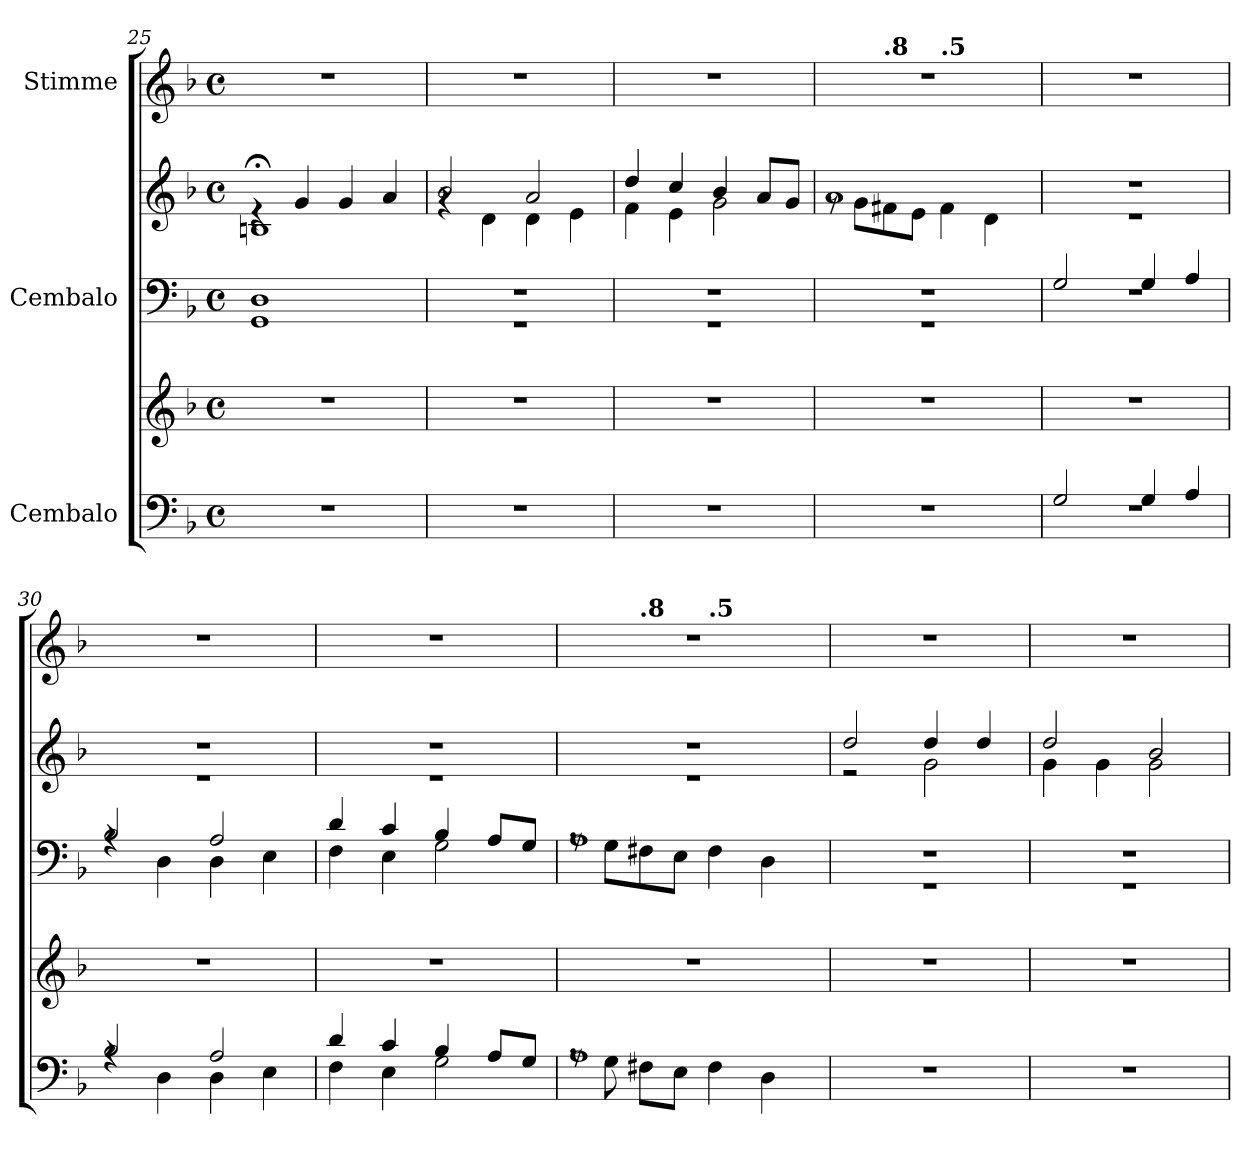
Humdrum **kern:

**kern	**kern	**kern	**kern	**kern
*part3	*part3	*part2	*part2	*part1
*staff5	*staff4	*staff3	*staff2	*staff1
*I"Cembalo	*	*I"Cembalo	*	*I"Stimme
!!LO:LB:g=z
*clefF4	*clefG2	*clefF4	*clefG2	*clefG2
*k[b-]	*k[b-]	*k[b-]	*k[b-]	*k[b-]
*M4/4	*M4/4	*M4/4	*M4/4	*M4/4
*met(c)	*met(c)	*met(c)	*met(c)	*met(c)
*MM100	*MM100	*MM100	*MM100	*MM100
=25	=25	=25	=25	=25
*	*	*^	*^	*
!	!	!	!	!	!	!LO:TX:B:t=2. Variatio.
*	*	*	*	*	*	*^
1r	1r	1GGyy: 1D: 1Bnyy:	1GG	4r;<e	1Bn	1r	4ryy
*	*	*	*	*	*	*MM120	*
.	.	.	.	4g/	.	.	2.ryy
.	.	.	.	4g/	.	.	.
.	.	.	.	4a/	.	.	.
*	*	*	*	*	*	*v	*v
=26	=26	=26	=26	=26	=26	=26
1r	1r	1rGG	1rF	2b-/	4rg	1r
.	.	.	.	.	4d\	.
.	.	.	.	2a/	4d\	.
.	.	.	.	.	4e\	.
=27	=27	=27	=27	=27	=27	=27
1r	1r	1rGG	1rF	4dd/	4f\	1r
.	.	.	.	4cc/	4e\	.
.	.	.	.	4b-/	2g\	.
.	.	.	.	8a/L	.	.
.	.	.	.	8g/J	.	.
=28	=28	=28	=28	=28	=28	=28
*	*	*	*	*	*	*MM120
*	*	*	*	*	*	*^
*	*	*	*	*	*	*	*^
*	*	*	*	*	*	*	*	*^
*	*	*	*	*	*	*	*	*	*^
1r	1r	1rGG	1rF	1a	8rg	1r	4ryy	2ryy	4.ryy	2.ryy
.	.	.	.	.	8g\L	.	.	.	.	.
*	*	*	*	*	*	*MM119	*	*	*	*
!	!	!	!	!	!	!	!LO:TX:a:B:t=.8	!	!	!
.	.	.	.	.	8f#X\	.	2.ryy	.	.	.
*	*	*	*	*	*	*MM119	*	*	*	*
.	.	.	.	.	8e\J	.	.	.	2ryy	.
*	*	*	*	*	*	*MM116	*	*	*	*
!	!	!	!	!	!	!	!	!LO:TX:a:B:t=.5	!	!
.	.	.	.	.	4f#\	.	.	2ryy	.	.
*	*	*	*	*	*	*MM100	*	*	*	*
.	.	.	.	.	4d\	.	.	.	.	4ryy
.	.	.	.	.	.	.	.	.	8ryy	.
*	*	*	*	*v	*v	*	*	*	*	*
*	*	*	*	*	*v	*v	*v	*v	*v
!!LO:LB:g=z
=29	=29	=29	=29	=29	=29
*	*	*	*	*	*MM120
*^	*	*	*	*^	*
*	*	*	*	*	*	*^	*
2G/	1rF	1r	2G/	1rF	1re	1rdd	4f/yy	1r
.	.	.	.	.	.	.	2.ryy	.
4G/	.	.	4G/	.	.	.	.	.
4A/	.	.	4A/	.	.	.	.	.
*	*	*	*	*	*	*v	*v	*
=30	=30	=30	=30	=30	=30	=30	=30
2B-/	4rA	1r	2B-/	4rA	1re	1rdd	1r
.	4D\	.	.	4D\	.	.	.
2A/	4D\	.	2A/	4D\	.	.	.
.	4E\	.	.	4E\	.	.	.
=31	=31	=31	=31	=31	=31	=31	=31
4d/	4F\	1r	4d/	4F\	1re	1rdd	1r
4c/	4E\	.	4c/	4E\	.	.	.
4B-/	2G\	.	4B-/	2G\	.	.	.
8A/L	.	.	8A/L	.	.	.	.
8G/J	.	.	8G/J	.	.	.	.
=32	=32	=32	=32	=32	=32	=32	=32
*	*	*	*	*	*	*	*MM120
*	*	*	*	*	*	*	*^
*	*	*	*	*	*	*	*	*^
*	*	*	*	*	*	*	*	*	*^
*	*	*	*	*	*	*	*	*	*	*^
1A	8rA	1r	1A	8rA	1re	1rdd	1r	4ryy	2ryy	4.ryy	2.ryy
.	8G\	.	.	8G\L	.	.	.	.	.	.	.
*	*	*	*	*	*	*	*MM119	*	*	*	*
!	!	!	!	!	!	!	!	!LO:TX:a:B:t=.8	!	!	!
.	8F#X\L	.	.	8F#X\	.	.	.	2.ryy	.	.	.
*	*	*	*	*	*	*	*MM119	*	*	*	*
.	8E\J	.	.	8E\J	.	.	.	.	.	2ryy	.
*	*	*	*	*	*	*	*MM116	*	*	*	*
!	!	!	!	!	!	!	!	!	!LO:TX:a:B:t=.5	!	!
.	4F#\	.	.	4F#\	.	.	.	.	2ryy	.	.
*	*	*	*	*	*	*	*MM100	*	*	*	*
.	4D\	.	.	4D\	.	.	.	.	.	.	4ryy
.	.	.	.	.	.	.	.	.	.	8ryy	.
*v	*v	*	*	*	*	*	*v	*v	*v	*v	*v
!!LO:LB:g=z
=33	=33	=33	=33	=33	=33	=33
*	*	*	*	*	*	*MM120
1r	1r	1rGG	1rF	2dd/	2r	1r
.	.	.	.	4dd/	2g\	.
.	.	.	.	4dd/	.	.
=34	=34	=34	=34	=34	=34	=34
1r	1r	1rGG	1rF	2dd/	4g\	1r
.	.	.	.	.	4g\	.
.	.	.	.	2b-/	2g\	.
*	*	*v	*v	*	*	*
*	*	*	*v	*v	*
=	=	=	=	=
*-	*-	*-	*-	*-
